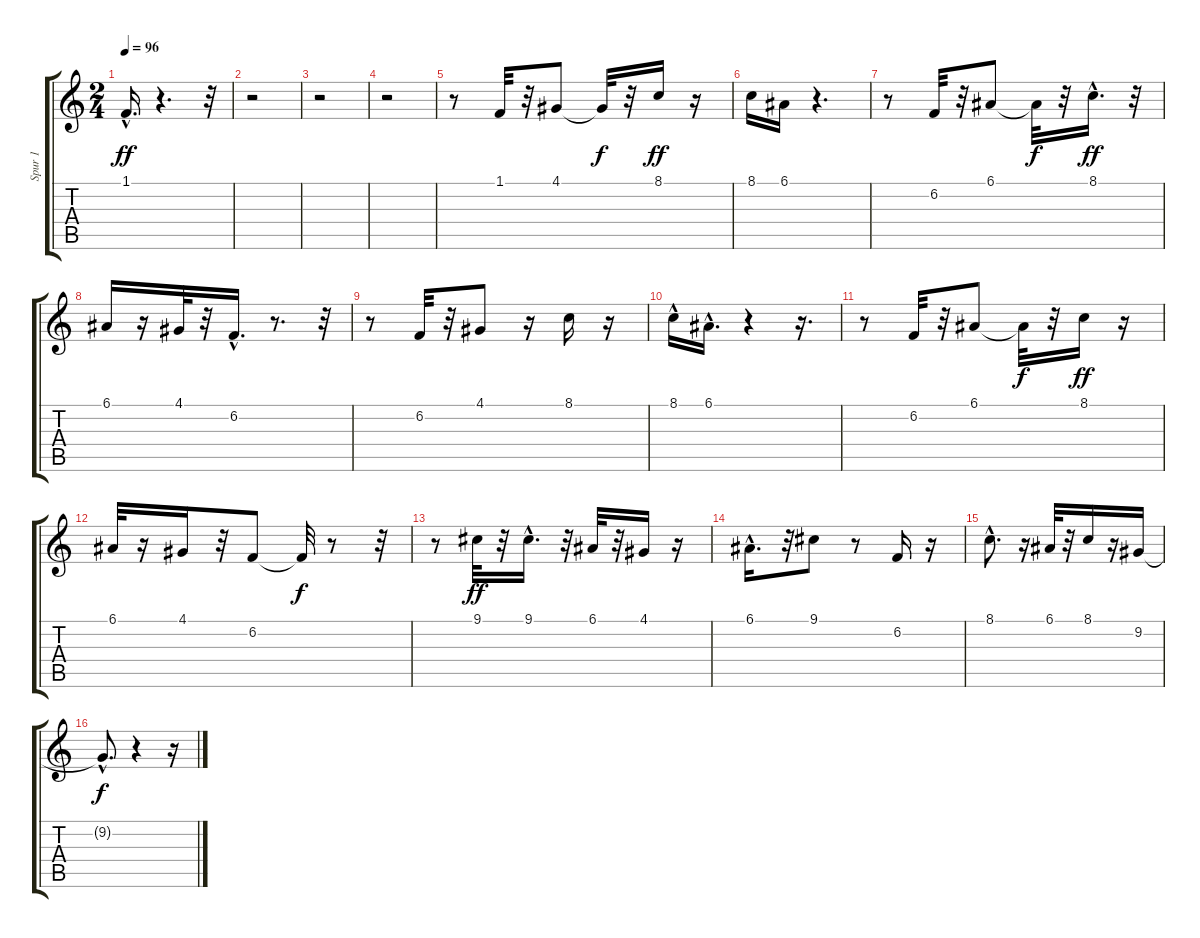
\track ("Spur 1" "Spur 1") {instrument flute}
\staff {score tabs}
\tuning (E4 B3 G3 D3 A2 E2) {hide}
\ts (2 4)
\tempo 96
\clef g2
\ks c
1.1{hac}.16{d dy ff} r.4{d} r.32 |
r.2 |
r.2 |
r.2 |
r.8 1.1.32 r.32 4.1.8 4.1{t}.32{dy f} r.32 8.1.16{dy ff} r.16 |
8.1.16 6.1.16 r.4{d} |
r.8 6.2.32 r.32 6.1.8 6.1{t}.32{dy f} r.32 8.1{hac}.16{d dy ff} r.32 |
6.1.16 r.16 4.1.32 r.32 6.2{hac}.16{d} r.8{d} r.32 |
r.8 6.2.32 r.32 4.1.8 r.16 8.1.16 r.16 |
8.1{hac}.16 6.1{hac}.16{d} r.4 r.16{d} |
r.8 6.2.32 r.32 6.1.8 6.1{t}.32{dy f} r.32 8.1.16{dy ff} r.16 |
6.1.32 r.16 4.1.16 r.32 6.2.8 6.2{t}.32{dy f} r.8 r.32 |
r.8 9.1.32{dy ff} r.32 9.1{hac}.16{d} r.32 6.1.32 r.32 4.1.16 r.16 |
6.1{hac}.16{d} r.32 9.1.8 r.8 6.2.16 r.16 |
8.1{hac}.8{d} r.16 6.1.32 r.32 8.1.16 r.16 9.2.16 |
9.2{hac t}.8{d dy f} r.4 r.16
